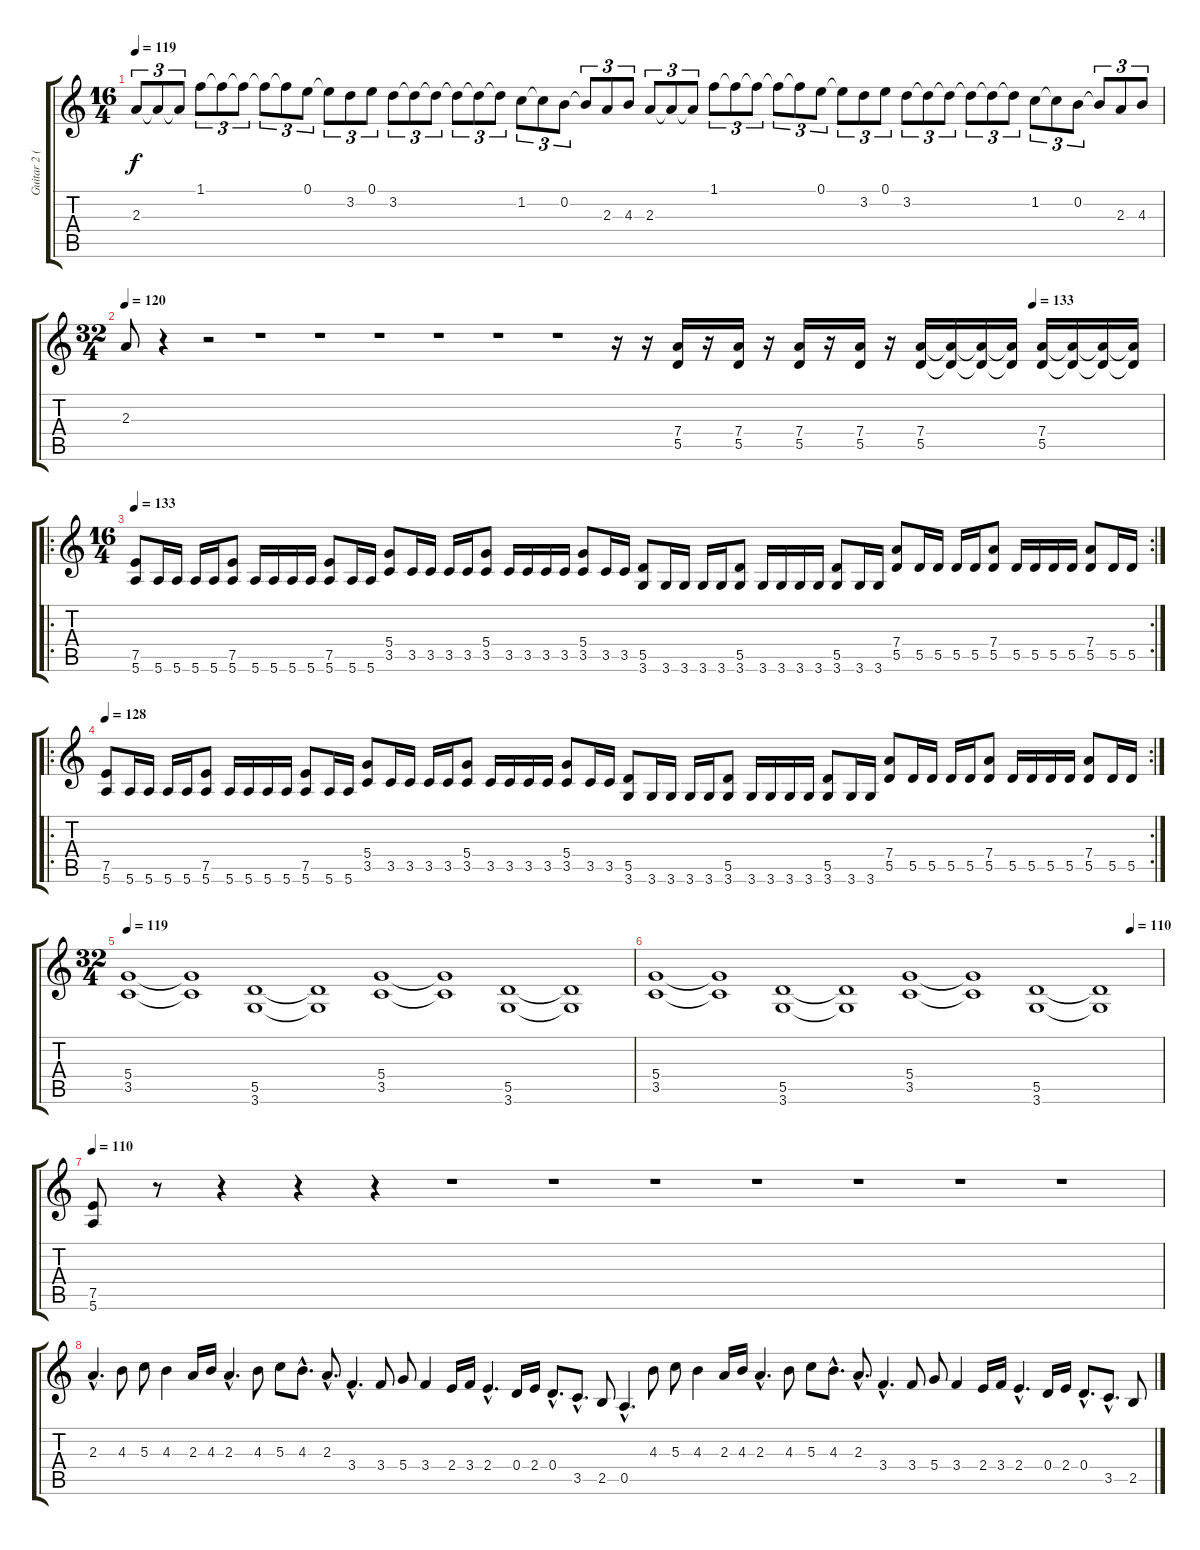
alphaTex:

\track ("Guitar 2 (Lead)" "Guitar 2 (") {instrument distortionguitar}
\staff {score tabs}
\tuning (E4 B3 G3 D3 A2 E2) {hide}
\ts (16 4)
\tempo 119
\clef g2
\ks c
2.3.8{tu (3 2) dy f} 2.3{t}.8{tu (3 2)} 2.3{t}.8{tu (3 2)} 1.1.8{tu (3 2)} 1.1{t}.8{tu (3 2)} 1.1{t}.8{tu (3 2)} 1.1{t}.8{tu (3 2)} 1.1{t}.8{tu (3 2)} 0.1.8{tu (3 2)} 0.1{t}.8{tu (3 2)} 3.2.8{tu (3 2)} 0.1.8{tu (3 2)} 3.2.8{tu (3 2)} 3.2{t}.8{tu (3 2)} 3.2{t}.8{tu (3 2)} 3.2{t}.8{tu (3 2)} 3.2{t}.8{tu (3 2)} 3.2{t}.8{tu (3 2)} 1.2.8{tu (3 2)} 1.2{t}.8{tu (3 2)} 0.2.8{tu (3 2)} 0.2{t}.8{tu (3 2)} 2.3.8{tu (3 2)} 4.3.8{tu (3 2)} 2.3.8{tu (3 2)} 2.3{t}.8{tu (3 2)} 2.3{t}.8{tu (3 2)} 1.1.8{tu (3 2)} 1.1{t}.8{tu (3 2)} 1.1{t}.8{tu (3 2)} 1.1{t}.8{tu (3 2)} 1.1{t}.8{tu (3 2)} 0.1.8{tu (3 2)} 0.1{t}.8{tu (3 2)} 3.2.8{tu (3 2)} 0.1.8{tu (3 2)} 3.2.8{tu (3 2)} 3.2{t}.8{tu (3 2)} 3.2{t}.8{tu (3 2)} 3.2{t}.8{tu (3 2)} 3.2{t}.8{tu (3 2)} 3.2{t}.8{tu (3 2)} 1.2.8{tu (3 2)} 1.2{t}.8{tu (3 2)} 0.2.8{tu (3 2)} 0.2{t}.8{tu (3 2)} 2.3.8{tu (3 2)} 4.3.8{tu (3 2)} |
\ts (32 4)
\tempo 120
\tempo (133 0.875)
2.3.8 r.4 r.2 r.1 r.1 r.1 r.1 r.1 r.1 r.16 r.16 (7.4 5.5).16 r.16 (7.4 5.5).16 r.16 (7.4 5.5).16 r.16 (7.4 5.5).16 r.16 (7.4 5.5).16 (7.4{t} 5.5{t}).16 (7.4{t} 5.5{t}).16 (7.4{t} 5.5{t}).16 (7.4 5.5).16 (7.4{t} 5.5{t}).16 (7.4{t} 5.5{t}).16 (7.4{t} 5.5{t}).16 |
\ro
\rc 2
\ts (16 4)
\tempo 133
(7.5 5.6).8 5.6.16 5.6.16 5.6.16 5.6.16 (7.5 5.6).8 5.6.16 5.6.16 5.6.16 5.6.16 (7.5 5.6).8 5.6.16 5.6.16 (5.4 3.5).8 3.5.16 3.5.16 3.5.16 3.5.16 (5.4 3.5).8 3.5.16 3.5.16 3.5.16 3.5.16 (5.4 3.5).8 3.5.16 3.5.16 (5.5 3.6).8 3.6.16 3.6.16 3.6.16 3.6.16 (5.5 3.6).8 3.6.16 3.6.16 3.6.16 3.6.16 (5.5 3.6).8 3.6.16 3.6.16 (7.4 5.5).8 5.5.16 5.5.16 5.5.16 5.5.16 (7.4 5.5).8 5.5.16 5.5.16 5.5.16 5.5.16 (7.4 5.5).8 5.5.16 5.5.16 |
\ro
\rc 2
\tempo 128
(7.5 5.6).8 5.6.16 5.6.16 5.6.16 5.6.16 (7.5 5.6).8 5.6.16 5.6.16 5.6.16 5.6.16 (7.5 5.6).8 5.6.16 5.6.16 (5.4 3.5).8 3.5.16 3.5.16 3.5.16 3.5.16 (5.4 3.5).8 3.5.16 3.5.16 3.5.16 3.5.16 (5.4 3.5).8 3.5.16 3.5.16 (5.5 3.6).8 3.6.16 3.6.16 3.6.16 3.6.16 (5.5 3.6).8 3.6.16 3.6.16 3.6.16 3.6.16 (5.5 3.6).8 3.6.16 3.6.16 (7.4 5.5).8 5.5.16 5.5.16 5.5.16 5.5.16 (7.4 5.5).8 5.5.16 5.5.16 5.5.16 5.5.16 (7.4 5.5).8 5.5.16 5.5.16 |
\ts (32 4)
\tempo 119
(5.4 3.5).1 (5.4{t} 3.5{t}).1 (5.5 3.6).1 (5.5{t} 3.6{t}).1 (5.4 3.5).1 (5.4{t} 3.5{t}).1 (5.5 3.6).1 (5.5{t} 3.6{t}).1 |
\tempo (110 0.9375)
(5.4 3.5).1{volume 12} (5.4{t} 3.5{t}).1 (5.5 3.6).1 (5.5{t} 3.6{t}).1 (5.4 3.5).1 (5.4{t} 3.5{t}).1 (5.5 3.6).1 (5.5{t} 3.6{t}).1 |
\tempo 110
(7.5 5.6).8 r.8 r.4 r.4 r.4 r.1 r.1 r.1 r.1 r.1 r.1 r.1 |
2.3{hac}.4{d volume 16} 4.3.8 5.3.8 4.3.4 2.3.16 4.3.16 2.3{hac}.4{d} 4.3.8 5.3.8 4.3{hac}.8{d} 2.3{hac}.8{d} 3.4{hac}.4{d} 3.4.8 5.4.8 3.4.4 2.4.16 3.4.16 2.4{hac}.4{d} 0.4.16 2.4.16 0.4{hac}.8{d} 3.5{hac}.8{d} 2.5.8 0.5{hac}.4{d} 4.3.8 5.3.8 4.3.4 2.3.16 4.3.16 2.3{hac}.4{d} 4.3.8 5.3.8 4.3{hac}.8{d} 2.3{hac}.8{d} 3.4{hac}.4{d} 3.4.8 5.4.8 3.4.4 2.4.16 3.4.16 2.4{hac}.4{d} 0.4.16 2.4.16 0.4{hac}.8{d} 3.5{hac}.8{d} 2.5.8
